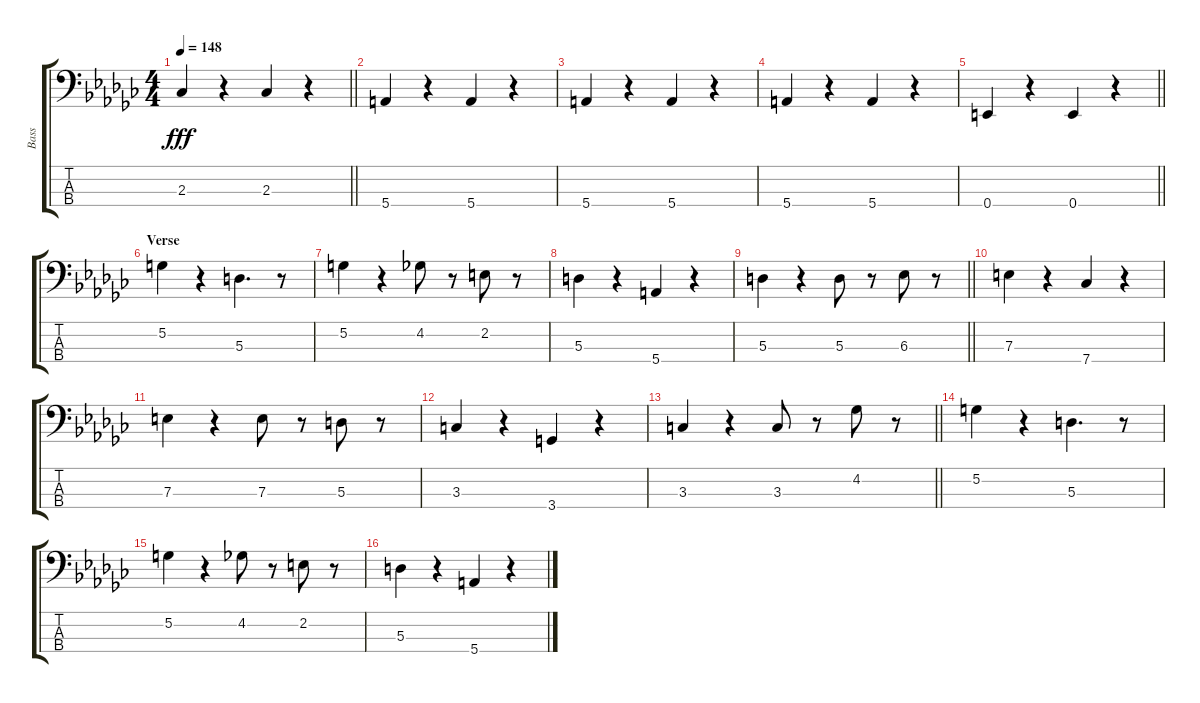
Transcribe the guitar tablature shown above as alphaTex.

\track ("Bass" "Bass") {instrument electricbassfinger}
\staff {score tabs}
\tuning (G2 D2 A1 E1) {hide}
\ts (4 4)
\tempo 148
\clef f4
\barLineRight lightlight
\ks gb
2.3.4{dy fff} r.4 2.3.4 r.4 |
5.4.4 r.4 5.4.4 r.4 |
5.4.4 r.4 5.4.4 r.4 |
5.4.4 r.4 5.4.4 r.4 |
\barLineRight lightlight
0.4.4 r.4 0.4.4 r.4 |
\section ("" "Verse")
5.2.4 r.4 5.3.4{d} r.8 |
5.2.4 r.4 4.2.8 r.8 2.2.8 r.8 |
5.3.4 r.4 5.4.4 r.4 |
\barLineRight lightlight
5.3.4 r.4 5.3.8 r.8 6.3.8 r.8 |
7.3.4 r.4 7.4.4 r.4 |
7.3.4 r.4 7.3.8 r.8 5.3.8 r.8 |
3.3.4 r.4 3.4.4 r.4 |
\barLineRight lightlight
3.3.4 r.4 3.3.8 r.8 4.2.8 r.8 |
5.2.4 r.4 5.3.4{d} r.8 |
5.2.4 r.4 4.2.8 r.8 2.2.8 r.8 |
5.3.4 r.4 5.4.4 r.4
